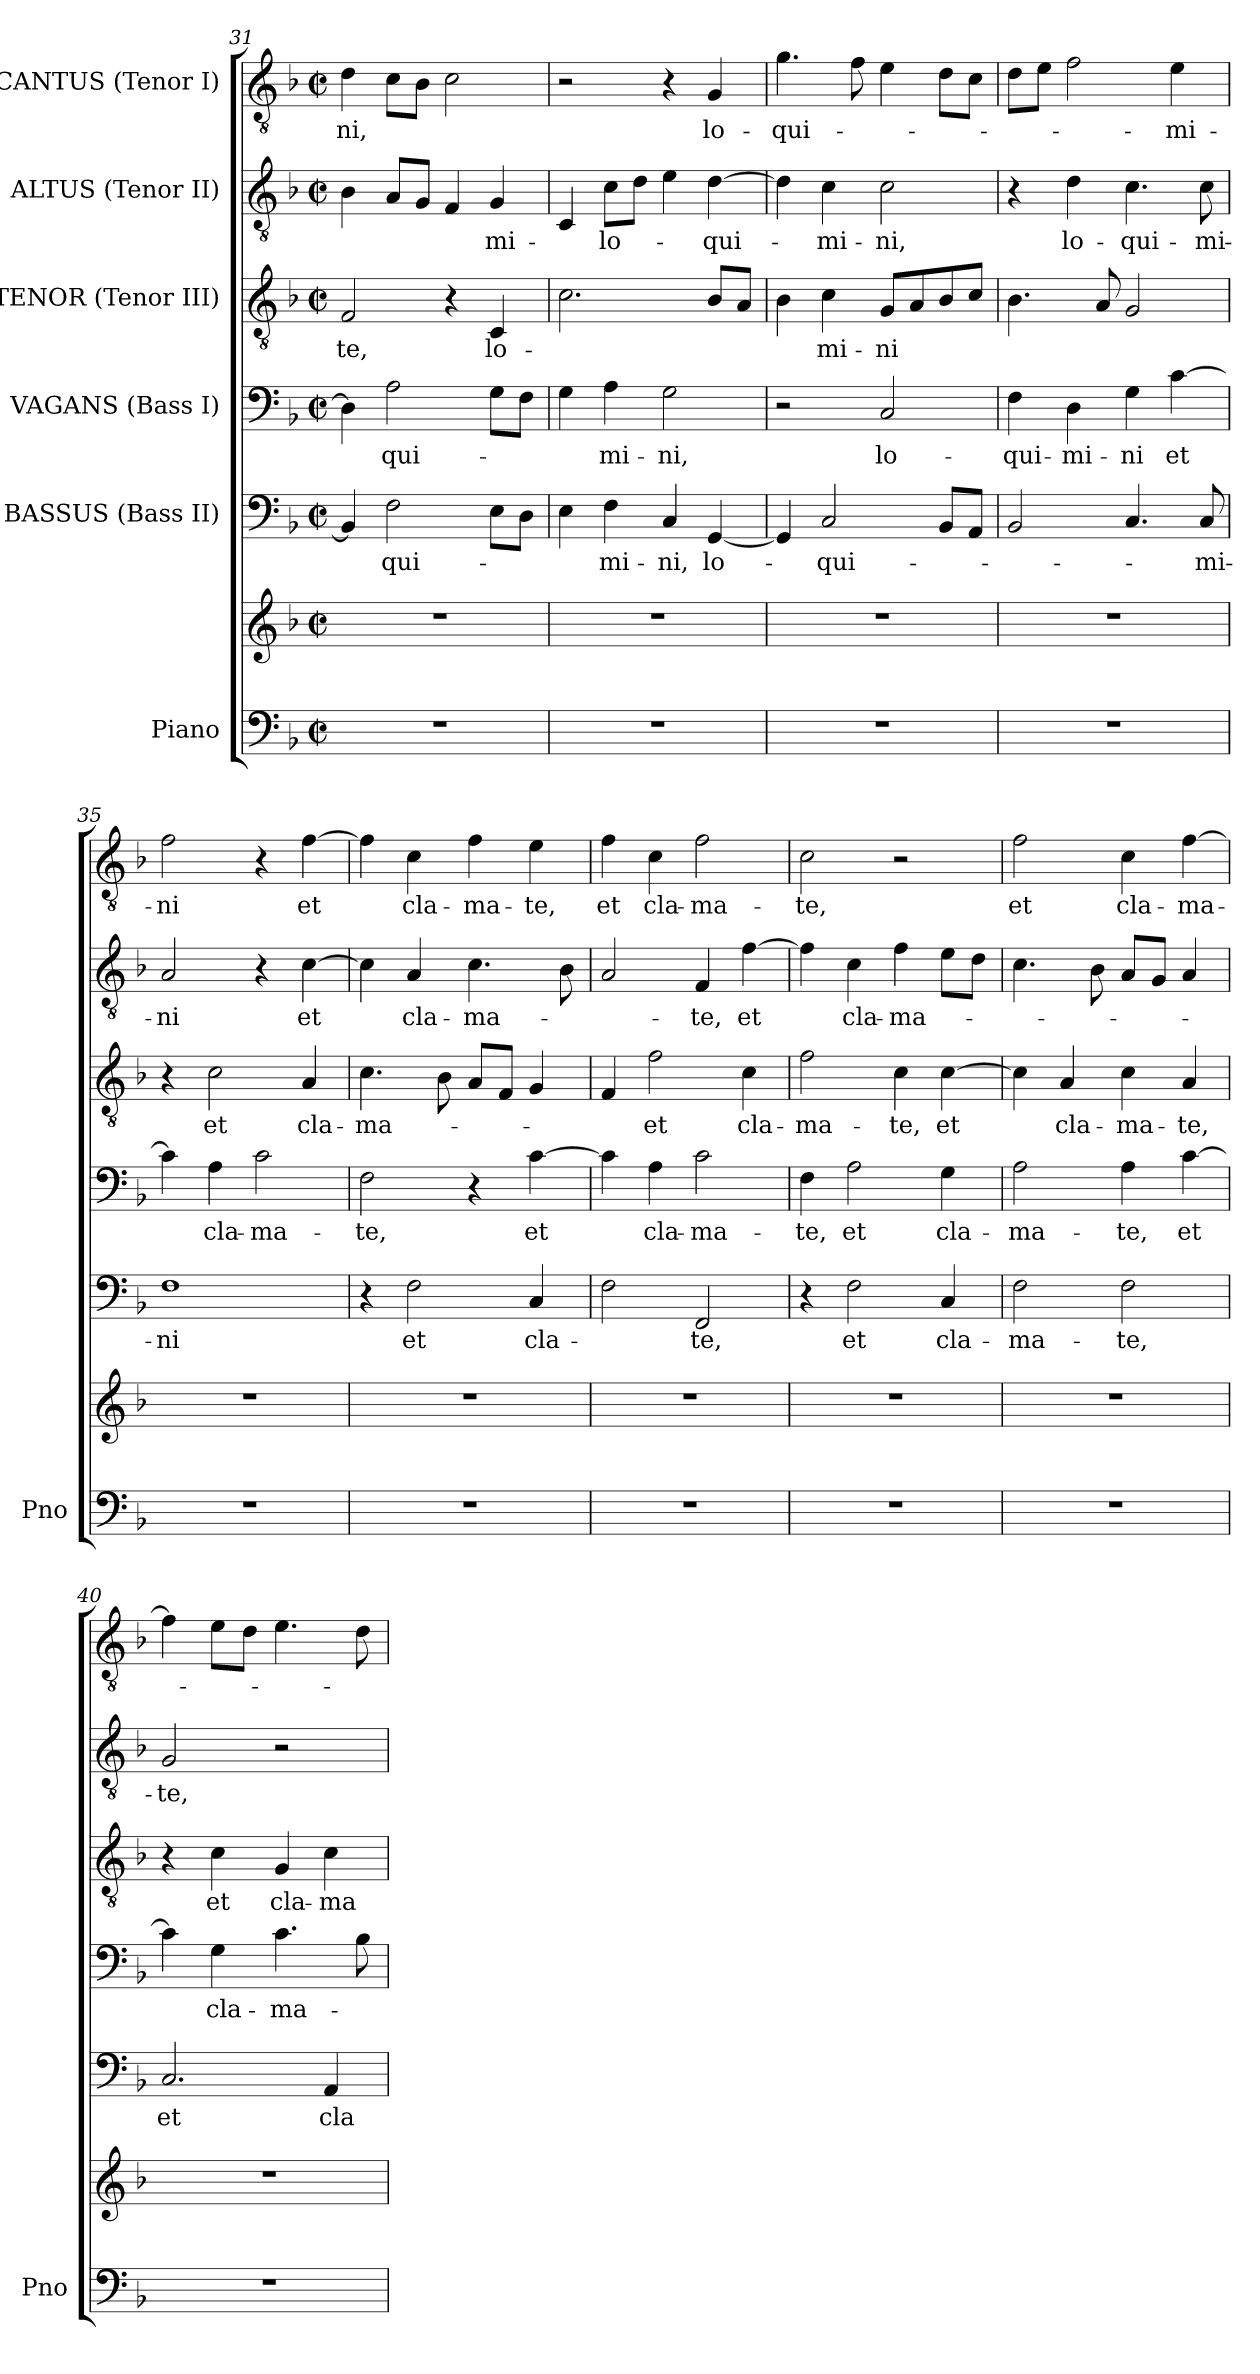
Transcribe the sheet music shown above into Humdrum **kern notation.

**kern	**kern	**kern	**text	**kern	**text	**kern	**text	**kern	**text	**kern	**text
*part6	*part6	*part5	*part5	*part4	*part4	*part3	*part3	*part2	*part2	*part1	*part1
*staff7	*staff6	*staff5	*staff5	*staff4	*staff4	*staff3	*staff3	*staff2	*staff2	*staff1	*staff1
*I"Piano	*	*I"BASSUS (Bass II)	*	*I"VAGANS (Bass I)	*	*I"TENOR (Tenor III)	*	*I"ALTUS (Tenor II)	*	*I"CANTUS (Tenor I)	*
*I'Pno	*	*	*	*	*	*	*	*	*	*	*
*clefF4	*clefG2	*clefF4	*	*clefF4	*	*clefGv2	*	*clefGv2	*	*clefGv2	*
*k[b-]	*k[b-]	*k[b-]	*	*k[b-]	*	*k[b-]	*	*k[b-]	*	*k[b-]	*
*F:	*F:	*F:	*	*F:	*	*F:	*	*F:	*	*F:	*
*M2/2	*M2/2	*M2/2	*	*M2/2	*	*M2/2	*	*M2/2	*	*M2/2	*
*met(c|)	*met(c|)	*met(c|)	*	*met(c|)	*	*met(c|)	*	*met(c|)	*	*met(c|)	*
=31	=31	=31	=31	=31	=31	=31	=31	=31	=31	=31	=31
1r	1r	4BB-/]	.	4D\]	.	2F/	-te,	4B-\	.	4d\	-ni,
.	.	2F\	-qui-	2A\	-qui-	.	.	8A/L	.	8c\L	.
.	.	.	.	.	.	.	.	8G/J	.	8B-\J	.
.	.	.	.	.	.	4r	.	4F/	.	2c\	.
.	.	8E\L	.	8G\L	.	4C/	lo-	4G/	-mi-	.	.
.	.	8D\J	.	8F\J	.	.	.	.	.	.	.
!!LO:LB:g=z
=32	=32	=32	=32	=32	=32	=32	=32	=32	=32	=32	=32
1r	1r	4E\	-­	4G\	-­	2.c\	-­	4C/	­	2r	.
.	.	4F\	mi-	4A\	mi-	.	.	8c\L	lo-	.	.
.	.	.	.	.	.	.	.	8d\J	.	.	.
.	.	4C/	-ni,	2G\	-ni,	.	.	4e\	.	4r	.
.	.	[4GG/	lo-	.	.	8B-/L	.	[4d\	-qui-	4G/	lo-
.	.	.	.	.	.	8A/J	.	.	.	.	.
=33	=33	=33	=33	=33	=33	=33	=33	=33	=33	=33	=33
1r	1r	4GG/]	.	2r	.	4B-\	.	4d\]	.	4.g\	-qui-
.	.	2C/	-qui-	.	.	4c\	mi-	4c\	-mi-	.	.
.	.	.	.	.	.	.	.	.	.	8f\	.
.	.	.	.	2C/	lo-	8G/L	-ni	2c\	-ni,	4e\	.
.	.	.	.	.	.	8A/	.	.	.	.	.
.	.	8BB-/L	.	.	.	8B-/	.	.	.	8d\L	.
.	.	8AA/J	.	.	.	8c/J	.	.	.	8c\J	.
=34	=34	=34	=34	=34	=34	=34	=34	=34	=34	=34	=34
1r	1r	2BB-/	.	4F\	-qui-	4.B-\	.	4r	.	8d\L	.
.	.	.	.	.	.	.	.	.	.	8e\J	.
.	.	.	.	4D\	-mi-	.	.	4d\	lo-	2f\	.
.	.	.	.	.	.	8A/	.	.	.	.	.
.	.	4.C/	.	4G\	-ni	2G/	.	4.c\	-qui-	.	.
.	.	.	.	[4c\	et	.	.	.	.	4e\	-mi-
.	.	8C/	-mi-	.	.	.	.	8c\	-mi-	.	.
=35	=35	=35	=35	=35	=35	=35	=35	=35	=35	=35	=35
1r	1r	1F	-ni	4c\]	.	4r	.	2A/	-ni	2f\	-ni
.	.	.	.	4A\	cla-	2c\	et	.	.	.	.
.	.	.	.	2c\	-ma-	.	.	4r	.	4r	.
.	.	.	.	.	.	4A/	cla-	[4c\	et	[4f\	et
=36	=36	=36	=36	=36	=36	=36	=36	=36	=36	=36	=36
1r	1r	4r	.	2F\	-te,	4.c\	-ma-	4c\]	.	4f\]	.
.	.	2F\	et	.	.	.	.	4A/	cla-	4c\	cla-
.	.	.	.	.	.	8B-\	.	.	.	.	.
.	.	.	.	4r	.	8A/L	.	4.c\	-ma-	4f\	-ma-
.	.	.	.	.	.	8F/J	.	.	.	.	.
.	.	4C/	cla-	[4c\	et	4G/	.	.	.	4e\	-te,
.	.	.	.	.	.	.	.	8B-\	.	.	.
!!LO:LB:g=z
=37	=37	=37	=37	=37	=37	=37	=37	=37	=37	=37	=37
1r	1r	2F\	-­	4c\]	.	4F/	­	2A/	-­-	4f\	et
.	.	.	.	4A\	cla-	2f\	et	.	.	4c\	cla-
.	.	2FF/	te,	2c\	-ma-	.	.	4F/	-te,	2f\	-ma-
.	.	.	.	.	.	4c\	cla-	[4f\	et	.	.
=38	=38	=38	=38	=38	=38	=38	=38	=38	=38	=38	=38
1r	1r	4r	.	4F\	-te,	2f\	-ma-	4f\]	.	2c\	-te,
.	.	2F\	et	2A\	et	.	.	4c\	cla-	.	.
.	.	.	.	.	.	4c\	-te,	4f\	-ma-	2r	.
.	.	4C/	cla-	4G\	cla-	[4c\	et	8e\L	.	.	.
.	.	.	.	.	.	.	.	8d\J	.	.	.
=39	=39	=39	=39	=39	=39	=39	=39	=39	=39	=39	=39
1r	1r	2F\	-ma-	2A\	-ma-	4c\]	.	4.c\	.	2f\	et
.	.	.	.	.	.	4A/	cla-	.	.	.	.
.	.	.	.	.	.	.	.	8B-\	.	.	.
.	.	2F\	-te,	4A\	-te,	4c\	-ma-	8A/L	.	4c\	cla-
.	.	.	.	.	.	.	.	8G/J	.	.	.
.	.	.	.	[4c\	et	4A/	-te,	4A/	.	[4f\	-ma-
=40	=40	=40	=40	=40	=40	=40	=40	=40	=40	=40	=40
1r	1r	2.C/	et	4c\]	.	4r	.	2G/	-te,	4f\]	.
.	.	.	.	4G\	cla-	4c\	et	.	.	8e\L	.
.	.	.	.	.	.	.	.	.	.	8d\J	.
.	.	.	.	4.c\	-ma-	4G/	cla-	2r	.	4.e\	.
.	.	4AA/	cla-	.	.	4c\	-ma-	.	.	.	.
.	.	.	.	8B-\	.	.	.	.	.	8d\	.
=	=	=	=	=	=	=	=	=	=	=	=
*-	*-	*-	*-	*-	*-	*-	*-	*-	*-	*-	*-
